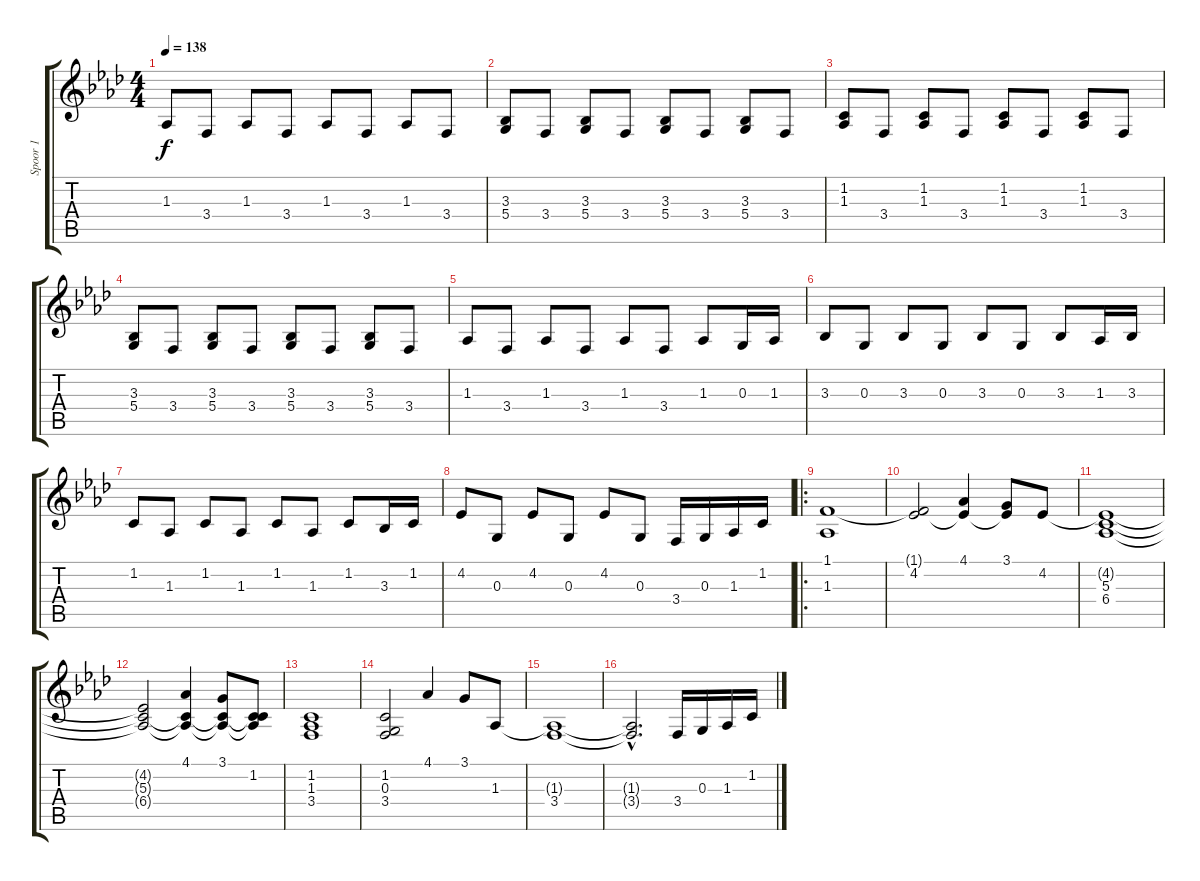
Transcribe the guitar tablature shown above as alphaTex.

\track ("Spoor 1" "Spoor 1") {instrument acousticgrandpiano}
\staff {score tabs}
\tuning (E4 B3 G3 D3 A2 E2) {hide}
\ts (4 4)
\tempo 138
\clef g2
\ks ab
1.3.8{dy f} 3.4.8 1.3.8 3.4.8 1.3.8 3.4.8 1.3.8 3.4.8 |
(3.3 5.4).8 3.4.8 (3.3 5.4).8 3.4.8 (3.3 5.4).8 3.4.8 (3.3 5.4).8 3.4.8 |
(1.2 1.3).8 3.4.8 (1.2 1.3).8 3.4.8 (1.2 1.3).8 3.4.8 (1.2 1.3).8 3.4.8 |
(3.3 5.4).8 3.4.8 (3.3 5.4).8 3.4.8 (3.3 5.4).8 3.4.8 (3.3 5.4).8 3.4.8 |
1.3.8 3.4.8 1.3.8 3.4.8 1.3.8 3.4.8 1.3.8 0.3.16 1.3.16 |
3.3.8 0.3.8 3.3.8 0.3.8 3.3.8 0.3.8 3.3.8 1.3.16 3.3.16 |
1.2.8 1.3.8 1.2.8 1.3.8 1.2.8 1.3.8 1.2.8 3.3.16 1.2.16 |
4.2.8 0.3.8 4.2.8 0.3.8 4.2.8 0.3.8 3.4.16 0.3.16 1.3.16 1.2.16 |
\ro
(1.1 1.3).1 |
(1.1{t} 4.2).2 (4.1 4.2{t}).4 (3.1 4.2{t}).8 4.2.8 |
(4.2{t} 5.3 6.4).1 |
(4.2{t} 5.3{t} 6.4{t}).2 (4.1 5.3{t} 6.4{t}).4 (3.1 5.3{t} 6.4{t}).8 (1.2 5.3{t} 6.4{t}).8 |
(1.2 1.3 3.4).1 |
(1.2 0.3 3.4).2 4.1.4 3.1.8 1.3.8 |
(1.3{t} 3.4).1 |
(1.3{hac t} 3.4{hac t}).2{d} 3.4.16 0.3.16 1.3.16 1.2.16
